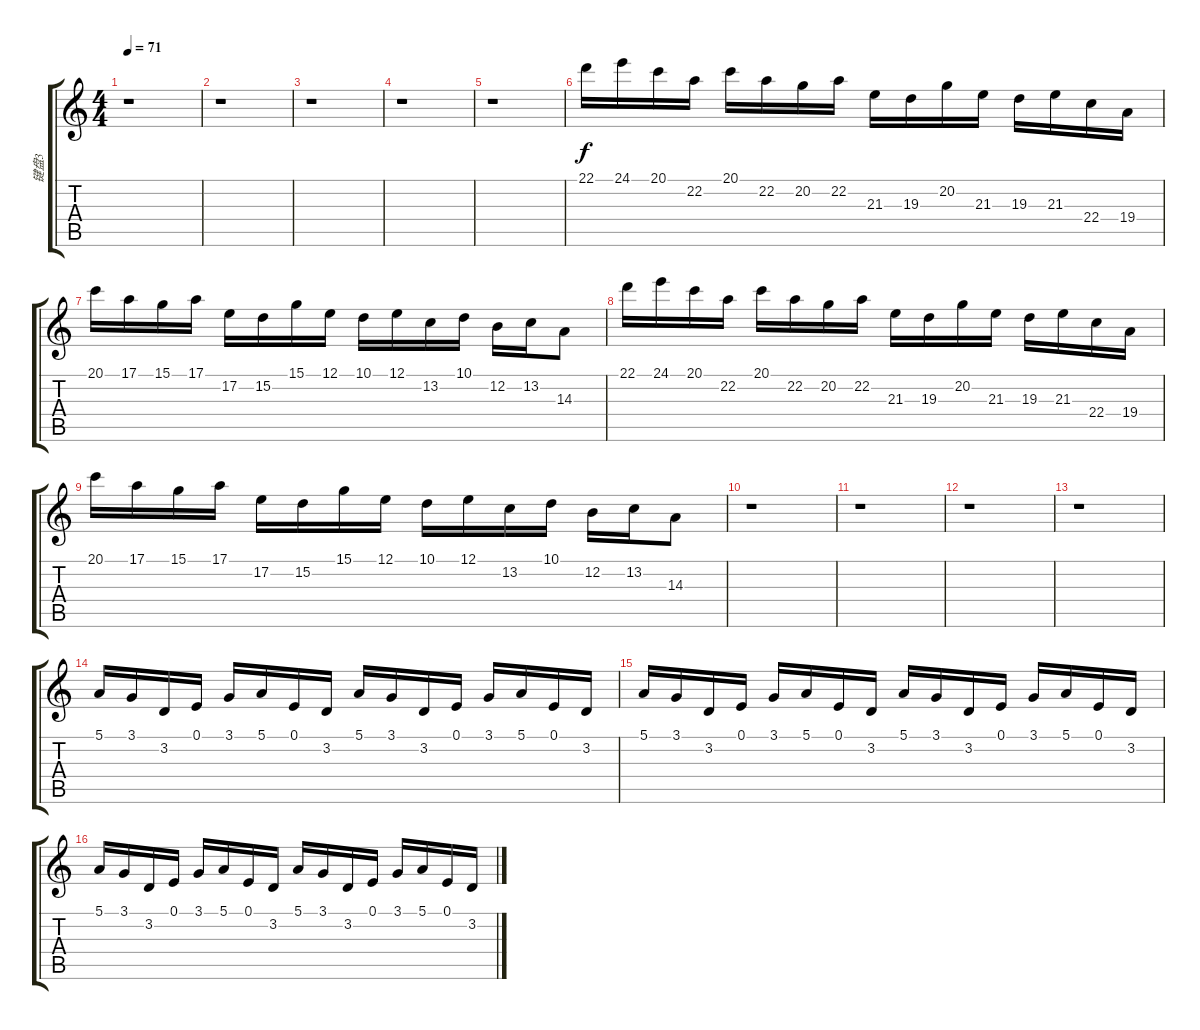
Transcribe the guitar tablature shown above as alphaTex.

\track ("键盘3" "键盘3") {instrument acousticgrandpiano}
\staff {score tabs}
\tuning (E4 B3 G3 D3 A2 E2) {hide}
\ts (4 4)
\tempo 71
\clef g2
\ks c
r.1{dy f instrument acousticgrandpiano} |
r.1 |
r.1 |
r.1 |
r.1 |
22.1.16 24.1.16 20.1.16 22.2.16 20.1.16 22.2.16 20.2.16 22.2.16 21.3.16 19.3.16 20.2.16 21.3.16 19.3.16 21.3.16 22.4.16 19.4.16 |
20.1.16 17.1.16 15.1.16 17.1.16 17.2.16 15.2.16 15.1.16 12.1.16 10.1.16 12.1.16 13.2.16 10.1.16 12.2.16 13.2.16 14.3.8 |
22.1.16 24.1.16 20.1.16 22.2.16 20.1.16 22.2.16 20.2.16 22.2.16 21.3.16 19.3.16 20.2.16 21.3.16 19.3.16 21.3.16 22.4.16 19.4.16 |
20.1.16 17.1.16 15.1.16 17.1.16 17.2.16 15.2.16 15.1.16 12.1.16 10.1.16 12.1.16 13.2.16 10.1.16 12.2.16 13.2.16 14.3.8 |
r.1 |
r.1 |
r.1 |
r.1 |
5.1.16{volume 9 instrument stringensemble1} 3.1.16 3.2.16 0.1.16 3.1.16 5.1.16 0.1.16 3.2.16 5.1.16 3.1.16 3.2.16 0.1.16 3.1.16 5.1.16 0.1.16 3.2.16 |
5.1.16 3.1.16 3.2.16 0.1.16 3.1.16 5.1.16 0.1.16 3.2.16 5.1.16 3.1.16 3.2.16 0.1.16 3.1.16 5.1.16 0.1.16 3.2.16 |
5.1.16 3.1.16 3.2.16 0.1.16 3.1.16 5.1.16 0.1.16 3.2.16 5.1.16 3.1.16 3.2.16 0.1.16 3.1.16 5.1.16 0.1.16 3.2.16
